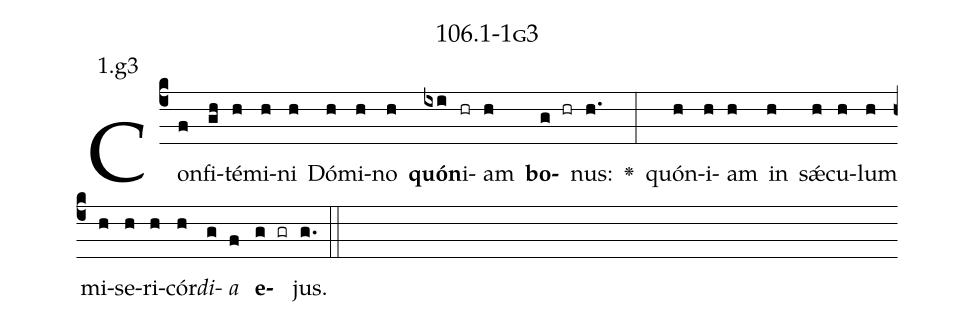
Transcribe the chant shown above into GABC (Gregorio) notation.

name: 106.1-1g3;
annotation: 1.g3;
%%
(c4)Con(f)fi(gh)té(h)mi(h)ni(h) Dó(h)mi(h)no(h) <b>quón</b>(ixi)i(hr)am(h) <b>bo</b>(g hr)nus:(h.) <v>\greheightstar</v>(:) quón(h)i(h)am(h) in(h) sǽ(h)cu(h)lum(h) mi(h)se(h)ri(h)cór(h)<i>di</i>(g)<i>a</i>(f) <b>e</b>(g gr)jus.(g.) (::)


%E(h) u(h) o(g) u(f) a(g) e.(g.) (::)
